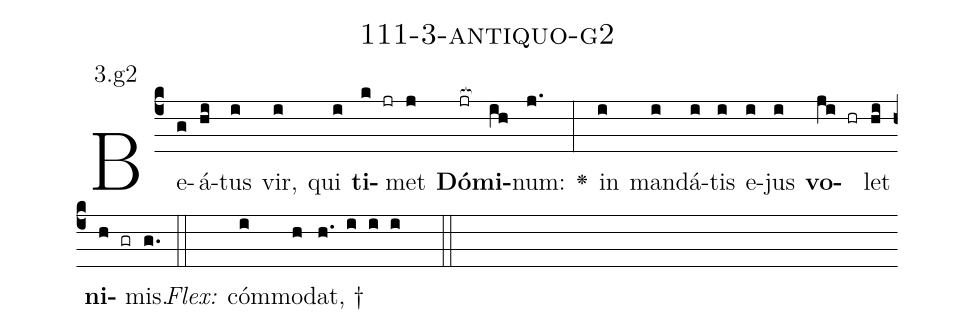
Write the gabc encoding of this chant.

name: 111-3-antiquo-g2;
annotation: 3.g2;
%%
(c4)Be(g)á(hi)tus(i) vir,(i) qui(i) <b>ti</b>(k jr)met(j) <b>Dó</b>(jr[ocb:1{])<b>mi</b>(ih[ocb:0}])num:(j.) <v>\greheightstar</v>(:) in(i) man(i)dá(i)tis(i) e(i)jus(i) <b>vo</b>(ji hr)let(hi) <b>ni</b>(h gr)mis.(g.) (::)
<i>Flex:</i>()  cóm(i)mo(h)dat, †(h. i i i  ::)

%E(i) u(i) o(ji) u(hi) a(h) e.(g.) (::)
